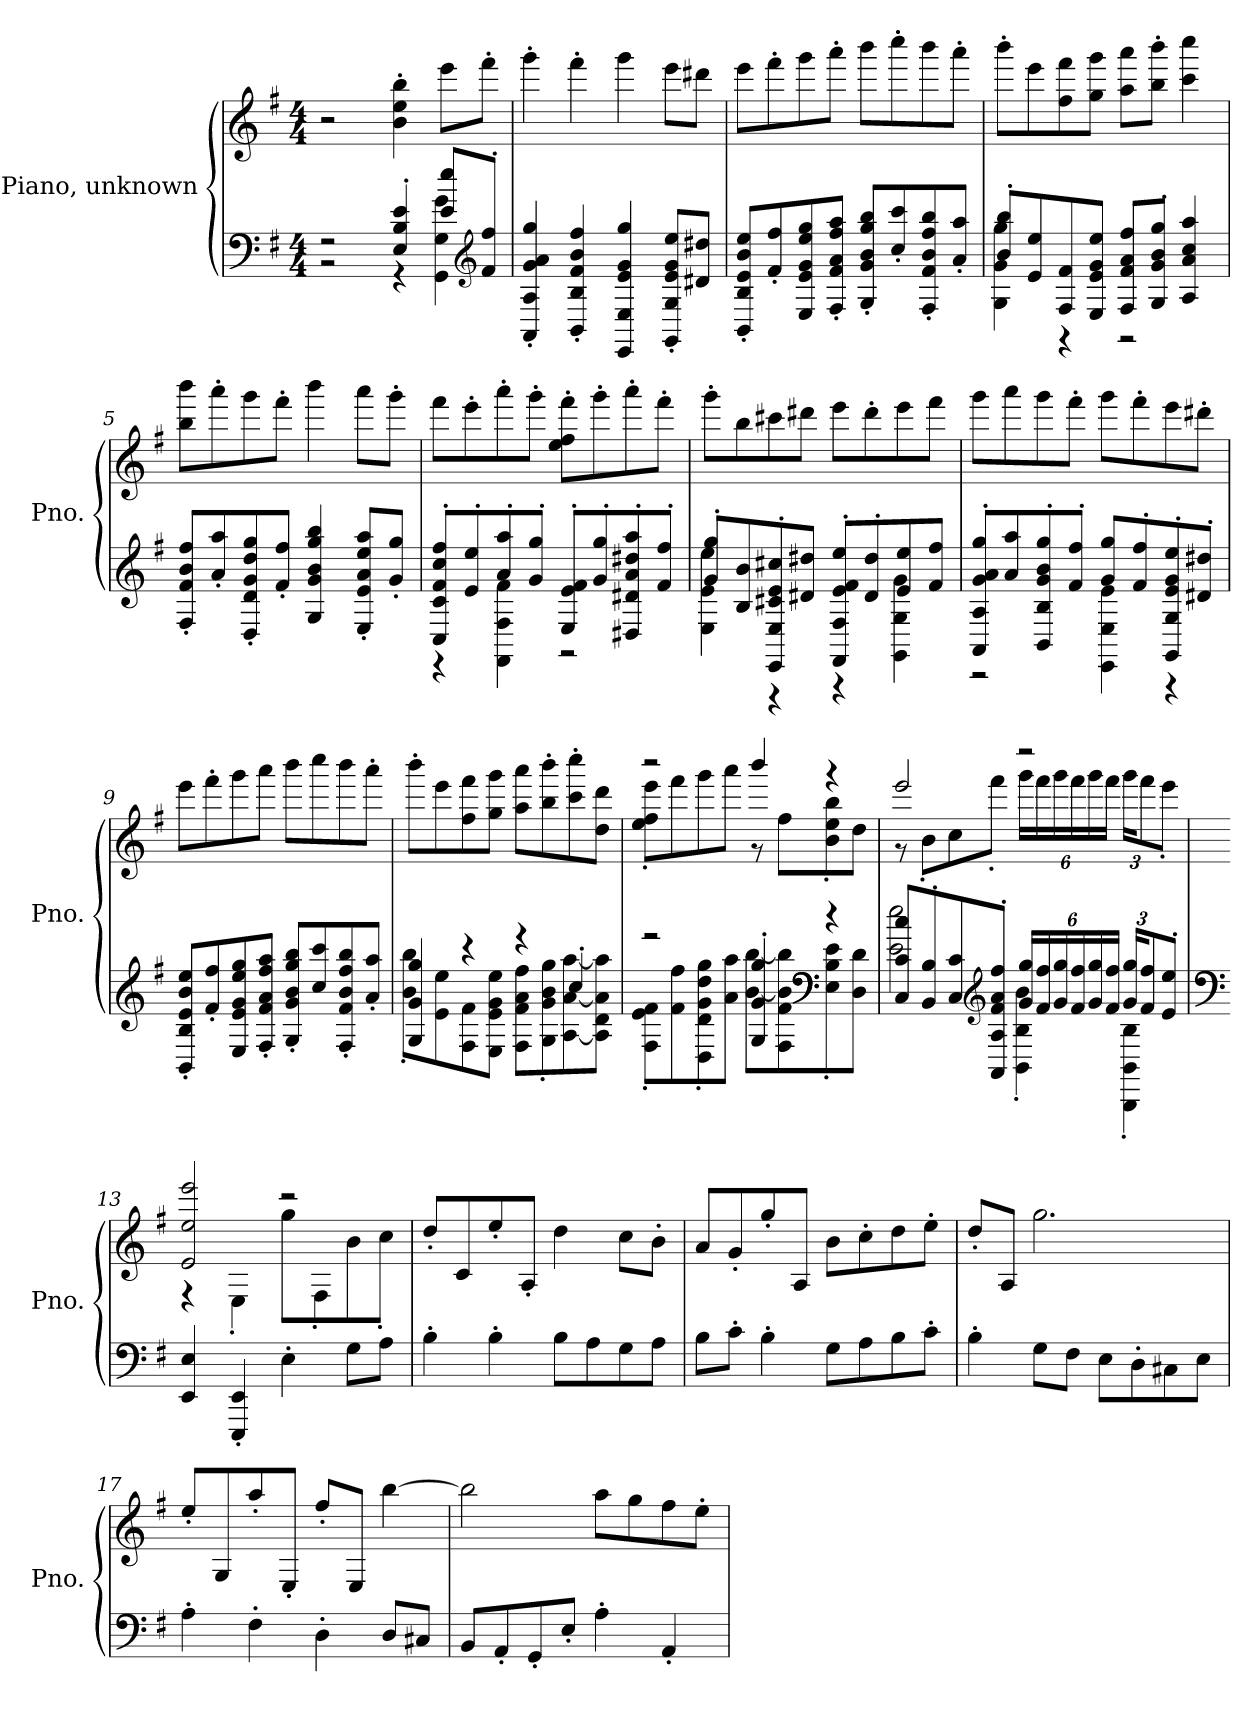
**kern	**kern
*part1	*part1
*staff2	*staff1
*I"Piano, unknown	*
*I'Pno.	*
*clefF4	*clefG2
*k[f#]	*k[f#]
*M4/4	*M4/4
*MM120	*MM120
=1	=1
*^	*
2r	2r	2r
4E/' 4B/' 4e/'	4r	4b\' 4ee\' 4bb\'
8e/ 8ee/L	4GG\ 4G\ 4g\	8eee\L
*clefG2	*	*
8f#/' 8ff#/'J	.	8fff#'\J
*v	*v	*
=2	=2
4AA/' 4A/' 4g/' 4a/' 4gg/'	4ggg'\
4BB/' 4B/' 4f#/' 4b/' 4ff#/'	4fff#'\
4EE/ 4E/ 4e/ 4g/ 4gg/	4ggg\
8GG/' 8G/' 8e/' 8g/' 8ee/'L	8eee\L
8d#X/ 8dd#X/J	8ddd#X\J
=3	=3
8BB/' 8B/' 8e/' 8b/' 8ee/'L	8eee\L
8f#/' 8ff#/'	8fff#'\
8E/ 8e/ 8g/ 8ee/ 8gg/	8ggg\
8F#/' 8f#/' 8a/' 8ff#/' 8aa/'J	8aaa'\J
8G/' 8g/' 8b/' 8gg/' 8bb/'L	8bbb\L
8cc/' 8ccc/'	8cccc'\
8F#/' 8f#/' 8b/' 8ff#/' 8bb/'	8bbb\
8a/' 8aa/'J	8aaa'\J
=4	=4
*^	*
8b/' 8bb/'L	4G\ 4g\ 4gg\	8bbb'\L
8e/ 8ee/	.	8eee\
8F#/ 8f#/	4r	8ff#\ 8fff#\
8E/ 8e/ 8g/ 8ee/J	.	8gg\ 8ggg\J
8F#/ 8f#/ 8a/ 8ff#/L	2r	8aa\ 8aaa\L
8G/' 8g/' 8b/' 8gg/'J	.	8bb\' 8bbb\'J
4A/ 4a/ 4cc/ 4aa/	.	4ccc\ 4cccc\
*v	*v	*
!!LO:LB:g=z
=5	=5
8F#/' 8f#/' 8b/' 8ff#/'L	8bb\ 8bbb\L
8a/' 8aa/'	8aaa'\
8D/' 8d/' 8g/' 8dd/' 8gg/'	8ggg\
8f#/' 8ff#/'J	8fff#'\J
4G/ 4g/ 4b/ 4gg/ 4bb/	4bbb\
8E/' 8e/' 8a/' 8ee/' 8aa/'L	8aaa\L
8g/' 8gg/'J	8ggg'\J
=6	=6
*^	*
8C/' 8c/' 8f#/' 8cc/' 8ff#/'L	4r	8fff#\L
8e/' 8ee/'	.	8eee'\
8a/' 8aa/'	4FF#\ 4F#\ 4f#\	8aaa'\
8g/' 8gg/'J	.	8ggg'\J
8E/' 8e/' 8f#/'L	2r	8ee\' 8ff#\' 8fff#\'L
8g/' 8gg/'	.	8ggg'\
8D#X/' 8d#X/' 8a/' 8dd#X/' 8aa/'	.	8aaa'\
8f#/' 8ff#/'J	.	8fff#'\J
=7	=7	=7
8g/' 8gg/'L	4E\ 4e\ 4ee\	8ggg'\L
8B/ 8b/	.	8bb\
8EE/' 8E/' 8c#X/' 8e/' 8cc#X/'	4r	8ccc#X\
8d#X/ 8dd#X/J	.	8ddd#X\J
8FF#/' 8F#/' 8e/' 8f#/' 8ee/'L	4r	8eee\L
8d#/' 8dd#/'	.	8ddd#'\
8e/ 8ee/	4GG\ 4G\ 4g\	8eee\
8f#/ 8ff#/J	.	8fff#\J
!!LO:LB:g=z
=8	=8	=8
8AA/' 8A/' 8g/' 8a/' 8gg/'L	2r	8ggg\L
8a/ 8aa/	.	8aaa\
8BB/' 8B/' 8g/' 8b/' 8gg/'	.	8ggg\
8f#/' 8ff#/'J	.	8fff#'\J
8g/ 8gg/L	4EE\ 4E\ 4e\	8ggg\L
8f#/' 8ff#/'	.	8fff#'\
8GG/' 8G/' 8e/' 8g/' 8ee/'	4r	8eee\
8d#X/' 8dd#X/'J	.	8ddd#X'\J
*v	*v	*
=9	=9
8BB/' 8B/' 8e/' 8b/' 8ee/'L	8eee\L
8f#/' 8ff#/'	8fff#'\
8E/ 8e/ 8g/ 8ee/ 8gg/	8ggg\
8F#/' 8f#/' 8a/' 8ff#/' 8aa/'J	8aaa\J
8G/' 8g/' 8b/' 8gg/' 8bb/'L	8bbb\L
8cc/ 8ccc/	8cccc\
8F#/' 8f#/' 8b/' 8ff#/' 8bb/'	8bbb\
8a/' 8aa/'J	8aaa'\J
=10	=10
*^	*
4G/ 4g/ 4gg/	8b\' 8bb\'L	8bbb'\L
.	8e\ 8ee\	8eee\
4r	8F#\ 8f#\	8ff#\ 8fff#\
.	8E\ 8e\ 8g\ 8ee\J	8gg\ 8ggg\J
4r	8F#\ 8f#\ 8a\ 8ff#\L	8aa\ 8aaa\L
.	8G\' 8g\' 8b\' 8gg\'	8bb\' 8bbb\'
4cc'/	[8A\ [8a\ [8aa\	8ccc\' 8cccc\'
.	8A\] 8d\ 8a\] 8aa\]J	8dd\ 8ddd\J
!!LO:LB:g=z
=11	=11	=11
*	*	*^
2r	8F#\' 8e\' 8f#\'L	2r	8ee\' 8ff#\' 8eee\'L
.	8f#\ 8ff#\	.	8fff#\
.	8D\' 8d\' 8g\' 8dd\' 8gg\'	.	8ggg\
.	8a\ 8aa\J	.	8aaa\J
4G/' 4g/' 4gg/'	[8b\ [8bb\L	4bbb/	8r
.	8F#\ 8f#\ 8b\] 8bb\]	.	8ff#\L
*clefF4	*	*	*
4r	8E\' 8B\' 8e\'	4r	8b\' 8ee\' 8bb\'
.	8D\ 8d\J	.	8dd\J
=12	=12	=12	=12
8C/ 8c/ 8cc/L	2e\ 2ee\	2eee/	8r
8BB/' 8B/'	.	.	8b'\L
8C/ 8c/	.	.	8cc\
*clefG2	*	*	*
8AA/' 8A/' 8f#/' 8a/' 8ff#/'J	.	.	8fff#'\J
*Xbrackettup	*	*	*Xbrackettup
24g/ 24gg/LL	4BB\' 4B\' 4b\'	2r	24ggg\LL
24f#/ 24ff#/	.	.	24fff#\
24g/ 24gg/	.	.	24ggg\
24f#/ 24ff#/	.	.	24fff#\
24g/ 24gg/	.	.	24ggg\
24f#/ 24ff#/JJ	.	.	24fff#\JJ
24g/ 24gg/KL	4BBB\' 4BB\' 4B\'	.	24ggg\KL
12f#/ 12ff#/	.	.	12fff#\
8e/' 8ee/'J	.	.	8eee'\J
*v	*v	*	*
=13	=13	=13
*clefF4	*	*
4EE/ 4E/	2e/ 2ee/ 2eee/	4r
4EEE/' 4EE/'	.	4E'\
4E'\	2r	8gg\L
.	.	8F#'\
8G\L	.	8b\
8A\J	.	8cc'\J
*	*v	*v
!!LO:LB:g=z
=14	=14
4B'\	8dd'/L
.	8c/
4B'\	8ee'/
.	8A'/J
8B\L	4dd\
8A\	.
8G\	8cc\L
8A\J	8b'\J
=15	=15
8B\L	8a/L
8c'\J	8g'/
4B'\	8gg'/
.	8A/J
8G\L	8b\L
8A\	8cc'\
8B\	8dd\
8c'\J	8ee'\J
=16	=16
4B'\	8dd'/L
.	8A/J
8G\L	2.gg\
8F#\J	.
8E\L	.
8D'\	.
8C#X\	.
8E\J	.
=17	=17
4A'\	8ee'/L
.	8G/
4F#'\	8aa'/
.	8E'/J
4D'\	8ff#'/L
.	8E/J
8D/L	[4bb\
8C#X/J	.
=18	=18
8BB/L	2bb\]
8AA'/	.
8GG'/	.
8E'/J	.
4A'\	8aa\L
.	8gg\
4AA'/	8ff#\
.	8ee'\J
=	=
*-	*-
